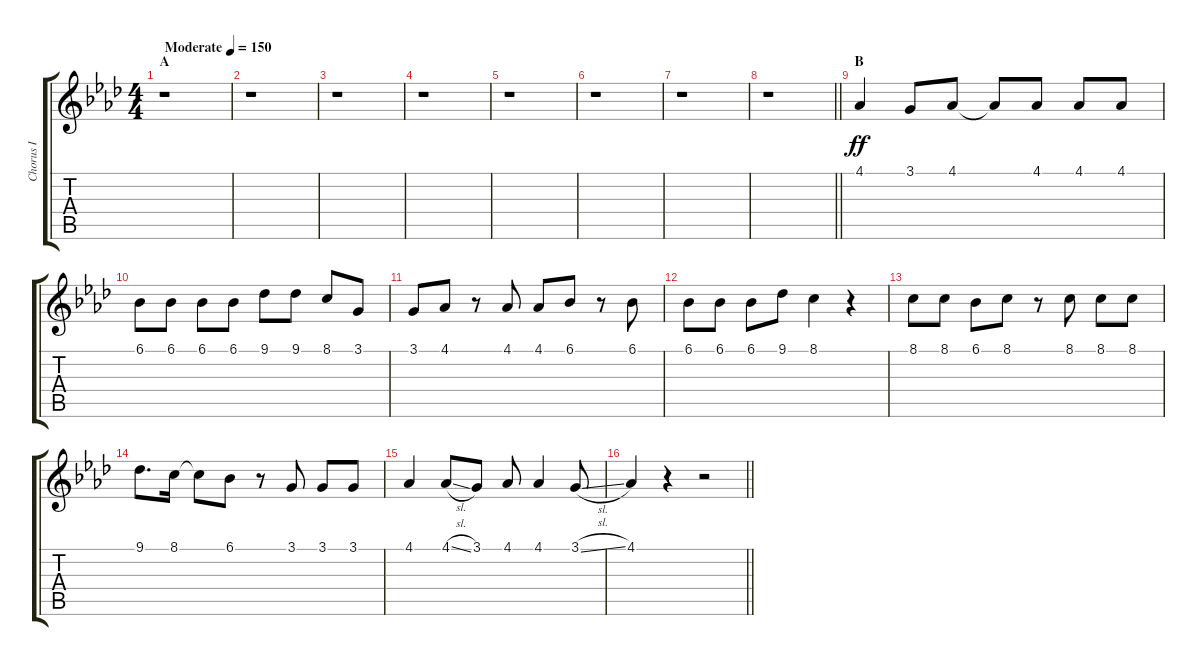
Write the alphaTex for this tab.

\track ("Chorus I" "Chorus I") {instrument voiceoohs}
\staff {score tabs}
\tuning (E4 B3 G3 D3 A2 E2) {hide}
\ts (4 4)
\section ("" "A")
\tempo (150 "Moderate")
\clef g2
\ks ab
r.1{dy ff instrument voiceoohs} |
r.1 |
r.1 |
r.1 |
r.1 |
r.1 |
r.1 |
\barLineRight lightlight
r.1 |
\section ("" "B")
4.1.4 3.1.8 4.1.8 4.1{t}.8 4.1.8 4.1.8 4.1.8 |
6.1.8 6.1.8 6.1.8 6.1.8 9.1.8 9.1.8 8.1.8 3.1.8 |
3.1.8 4.1.8 r.8 4.1.8 4.1.8 6.1.8 r.8 6.1.8 |
6.1.8 6.1.8 6.1.8 9.1.8 8.1.4 r.4 |
8.1.8 8.1.8 6.1.8 8.1.8 r.8 8.1.8 8.1.8 8.1.8 |
9.1.8{d} 8.1.16 8.1{t}.8 6.1.8 r.8 3.1.8 3.1.8 3.1.8 |
4.1.4 4.1{sl}.8 3.1.8 4.1.8 4.1.4 3.1{sl}.8 |
\barLineRight lightlight
4.1.4 r.4 r.2
